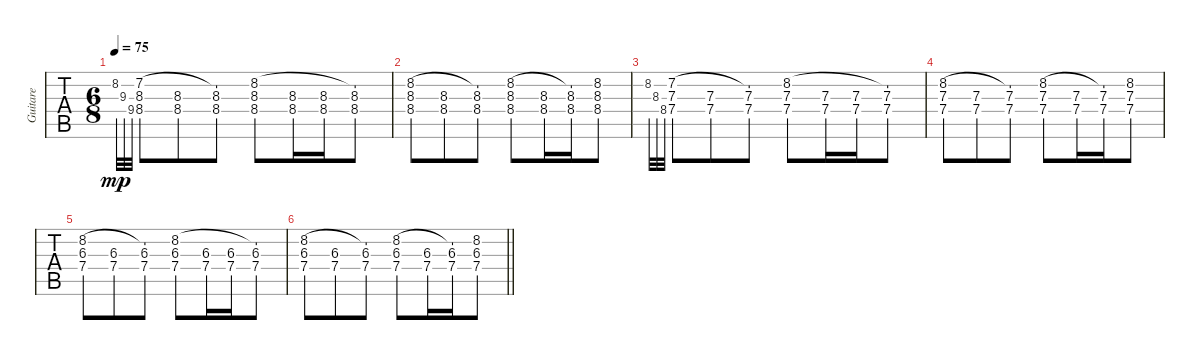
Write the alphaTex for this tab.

\track ("Guitare" "Guitare") {solo instrument overdrivenguitar}
\staff {tabs}
\tuning (E4 B3 G3 D3 A2 E2) {hide}
\ts (6 8)
\tempo 75
\clef g2
\ks c
8.2.32{gr onbeat dy mp} 9.3.32{gr onbeat} 9.4.32{gr onbeat} (7.2 8.3 8.4).8 (8.3 8.4).8 (7.2{t} 8.3 8.4).8 (8.2 8.3 8.4).8 (8.3 8.4).16 (8.3 8.4).16 (8.2{t} 8.3 8.4).8 |
(8.2 8.3 8.4).8 (8.3 8.4).8 (8.2{t} 8.3 8.4).8 (8.2 8.3 8.4).8 (8.3 8.4).16 (8.2{t} 8.3 8.4).16 (8.2 8.3 8.4).8 |
8.2.32{gr onbeat} 8.3.32{gr onbeat} 8.4.32{gr onbeat} (7.2 7.3 7.4).8 (7.3 7.4).8 (7.2{t} 7.3 7.4).8 (8.2 7.3 7.4).8 (7.3 7.4).16 (7.3 7.4).16 (8.2{t} 7.3 7.4).8 |
(8.2 7.3 7.4).8 (7.3 7.4).8 (8.2{t} 7.3 7.4).8 (8.2 7.3 7.4).8 (7.3 7.4).16 (8.2{t} 7.3 7.4).16 (8.2 7.3 7.4).8 |
(8.2 6.3 7.4).8 (6.3 7.4).8 (8.2{t} 6.3 7.4).8 (8.2 6.3 7.4).8 (6.3 7.4).16 (6.3 7.4).16 (8.2{t} 6.3 7.4).8 |
\barLineRight lightlight
(8.2 6.3 7.4).8 (6.3 7.4).8 (8.2{t} 6.3 7.4).8 (8.2 6.3 7.4).8 (6.3 7.4).16 (8.2{t} 6.3 7.4).16 (8.2 6.3 7.4).8
